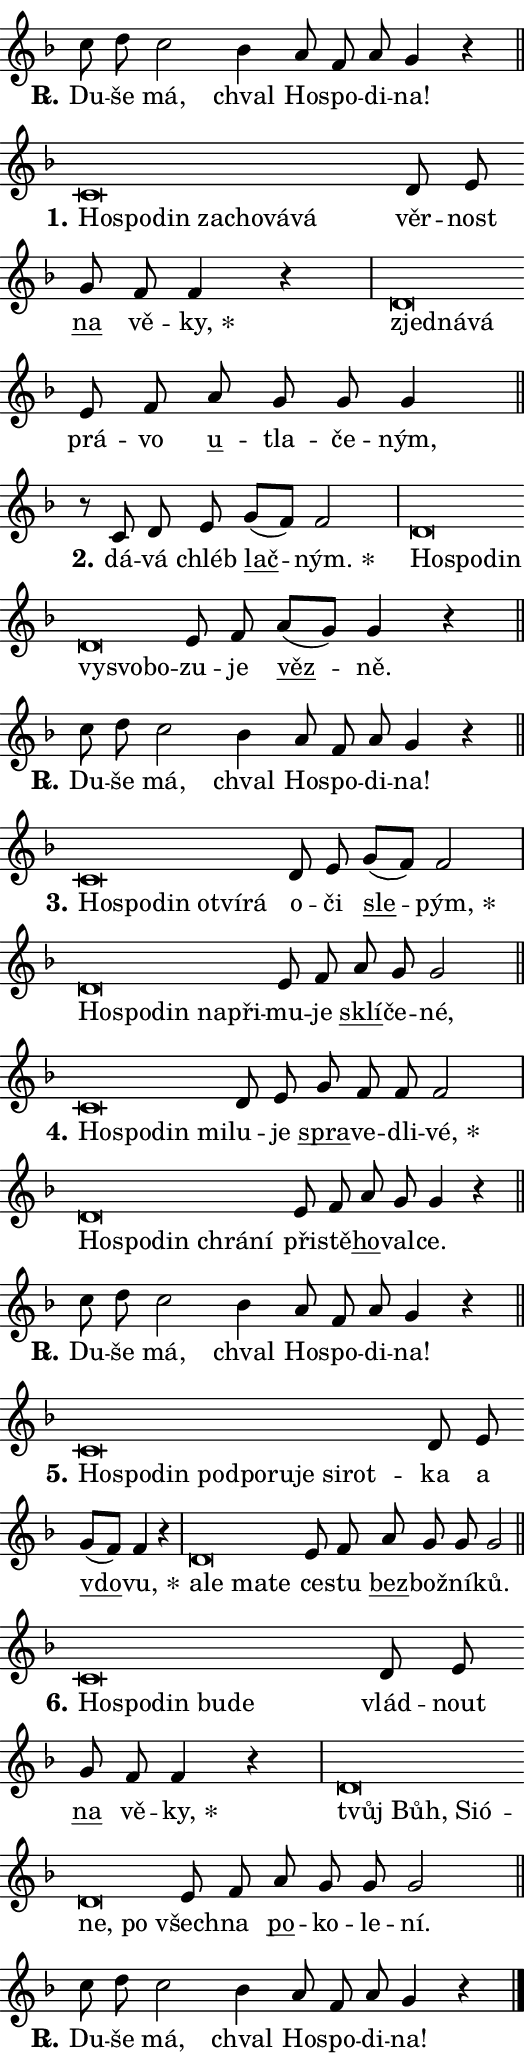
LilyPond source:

\version "2.24.0"
\header { tagline = "" }
\paper {
  indent = 0\cm
  top-margin = 0\cm
  right-margin = 0.13\cm % to fit lyric hyphens
  bottom-margin = 0\cm
  left-margin = 0\cm
  paper-width = 9\cm
  page-breaking = #ly:one-page-breaking
  system-system-spacing.basic-distance = #11
  score-system-spacing.basic-distance = #11
  ragged-last = ##f
}


%% Author: Thomas Morley
%% https://lists.gnu.org/archive/html/lilypond-user/2020-05/msg00002.html
#(define (line-position grob)
"Returns position of @var[grob} in current system:
   @code{'start}, if at first time-step
   @code{'end}, if at last time-step
   @code{'middle} otherwise
"
  (let* ((col (ly:item-get-column grob))
         (ln (ly:grob-object col 'left-neighbor))
         (rn (ly:grob-object col 'right-neighbor))
         (col-to-check-left (if (ly:grob? ln) ln col))
         (col-to-check-right (if (ly:grob? rn) rn col))
         (break-dir-left
           (and
             (ly:grob-property col-to-check-left 'non-musical #f)
             (ly:item-break-dir col-to-check-left)))
         (break-dir-right
           (and
             (ly:grob-property col-to-check-right 'non-musical #f)
             (ly:item-break-dir col-to-check-right))))
        (cond ((eqv? 1 break-dir-left) 'start)
              ((eqv? -1 break-dir-right) 'end)
              (else 'middle))))

#(define (tranparent-at-line-position vctor)
  (lambda (grob)
  "Relying on @code{line-position} select the relevant enry from @var{vctor}.
Used to determine transparency,"
    (case (line-position grob)
      ((end) (not (vector-ref vctor 0)))
      ((middle) (not (vector-ref vctor 1)))
      ((start) (not (vector-ref vctor 2))))))

noteHeadBreakVisibility =
#(define-music-function (break-visibility)(vector?)
"Makes @code{NoteHead}s transparent relying on @var{break-visibility}"
#{
  \override NoteHead.transparent =
    #(tranparent-at-line-position break-visibility)
#})

#(define delete-ledgers-for-transparent-note-heads
  (lambda (grob)
    "Reads whether a @code{NoteHead} is transparent.
If so this @code{NoteHead} is removed from @code{'note-heads} from
@var{grob}, which is supposed to be @code{LedgerLineSpanner}.
As a result ledgers are not printed for this @code{NoteHead}"
    (let* ((nhds-array (ly:grob-object grob 'note-heads))
           (nhds-list
             (if (ly:grob-array? nhds-array)
                 (ly:grob-array->list nhds-array)
                 '()))
           ;; Relies on the transparent-property being done before
           ;; Staff.LedgerLineSpanner.after-line-breaking is executed.
           ;; This is fragile ...
           (to-keep
             (remove
               (lambda (nhd)
                 (ly:grob-property nhd 'transparent #f))
               nhds-list)))
      ;; TODO find a better method to iterate over grob-arrays, similiar
      ;; to filter/remove etc for lists
      ;; For now rebuilt from scratch
      (set! (ly:grob-object grob 'note-heads)  '())
      (for-each
        (lambda (nhd)
          (ly:pointer-group-interface::add-grob grob 'note-heads nhd))
        to-keep))))

squashNotes = {
  \override NoteHead.X-extent = #'(-0.2 . 0.2)
  \override NoteHead.Y-extent = #'(-0.75 . 0)
  \override NoteHead.stencil =
    #(lambda (grob)
       (let ((pos (ly:grob-property grob 'staff-position)))
         (begin
           (if (< pos -7) (display "ERROR: Lower brevis then expected\n") (display ""))
           (if (<= pos -6) ly:text-interface::print ly:note-head::print))))
}
unSquashNotes = {
  \revert NoteHead.X-extent
  \revert NoteHead.Y-extent
  \revert NoteHead.stencil
}

hideNotes = \noteHeadBreakVisibility #begin-of-line-visible
unHideNotes = \noteHeadBreakVisibility #all-visible

% work-around for resetting accidentals
% https://lilypond.org/doc/v2.23/Documentation/notation/displaying-rhythms#unmetered-music
cadenzaMeasure = {
  \cadenzaOff
  \partial 1024 s1024
  \cadenzaOn
}

#(define-markup-command (accent layout props text) (markup?)
  "Underline accented syllable"
  (interpret-markup layout props
    #{\markup \override #'(offset . 4.3) \underline { #text }#}))

responsum = \markup \concat {
  "R" \hspace #-1.05 \path #0.1 #'((moveto 0 0.07) (lineto 0.9 0.8)) \hspace #0.05 "."
}

spaceSize = #0.6828661417322834 % exact space size for TeX Gyre Schola

\layout {
  \context {
    \Staff
    \remove "Time_signature_engraver"
    \override LedgerLineSpanner.after-line-breaking = #delete-ledgers-for-transparent-note-heads
  }
  \context {
    \Lyrics {
      \override LyricSpace.minimum-distance = \spaceSize
      \override LyricText.font-name = #"TeX Gyre Schola"
      \override LyricText.font-size = 1
      \override StanzaNumber.font-name = #"TeX Gyre Schola Bold"
      \override StanzaNumber.font-size = 1
    }
  }
  \context {
    \Score 
    \override NoteHead.text =
      #(lambda (grob) 
        (let ((pos (ly:grob-property grob 'staff-position)))
          #{\markup {
            \combine
              \halign #-0.55 \raise #(if (= pos -6) 0 0.5) \override #'(thickness . 2) \draw-line #'(3.2 . 0)
              \musicglyph "noteheads.sM1"
          }#}))
  }
}

% magnetic-lyrics.ily
%
%   written by
%     Jean Abou Samra <jean@abou-samra.fr>
%     Werner Lemberg <wl@gnu.org>
%
%   adapted by
%     Jiri Hon <jiri.hon@gmail.com>
%
% Version 2022-Apr-15

% https://www.mail-archive.com/lilypond-user@gnu.org/msg149350.html

#(define (Left_hyphen_pointer_engraver context)
   "Collect syllable-hyphen-syllable occurrences in lyrics and store
them in properties.  This engraver only looks to the left.  For
example, if the lyrics input is @code{foo -- bar}, it does the
following.

@itemize @bullet
@item
Set the @code{text} property of the @code{LyricHyphen} grob between
@q{foo} and @q{bar} to @code{foo}.

@item
Set the @code{left-hyphen} property of the @code{LyricText} grob with
text @q{foo} to the @code{LyricHyphen} grob between @q{foo} and
@q{bar}.
@end itemize

Use this auxiliary engraver in combination with the
@code{lyric-@/text::@/apply-@/magnetic-@/offset!} hook."
   (let ((hyphen #f)
         (text #f))
     (make-engraver
      (acknowledgers
       ((lyric-syllable-interface engraver grob source-engraver)
        (set! text grob)))
      (end-acknowledgers
       ((lyric-hyphen-interface engraver grob source-engraver)
        ;(when (not (grob::has-interface grob 'lyric-space-interface))
          (set! hyphen grob)));)
      ((stop-translation-timestep engraver)
       (when (and text hyphen)
         (ly:grob-set-object! text 'left-hyphen hyphen))
       (set! text #f)
       (set! hyphen #f)))))

#(define (lyric-text::apply-magnetic-offset! grob)
   "If the space between two syllables is less than the value in
property @code{LyricText@/.details@/.squash-threshold}, move the right
syllable to the left so that it gets concatenated with the left
syllable.

Use this function as a hook for
@code{LyricText@/.after-@/line-@/breaking} if the
@code{Left_@/hyphen_@/pointer_@/engraver} is active."
   (let ((hyphen (ly:grob-object grob 'left-hyphen #f)))
     (when hyphen
       (let ((left-text (ly:spanner-bound hyphen LEFT)))
         (when (grob::has-interface left-text 'lyric-syllable-interface)
           (let* ((common (ly:grob-common-refpoint grob left-text X))
                  (this-x-ext (ly:grob-extent grob common X))
                  (left-x-ext
                   (begin
                     ;; Trigger magnetism for left-text.
                     (ly:grob-property left-text 'after-line-breaking)
                     (ly:grob-extent left-text common X)))
                  ;; `delta` is the gap width between two syllables.
                  (delta (- (interval-start this-x-ext)
                            (interval-end left-x-ext)))
                  (details (ly:grob-property grob 'details))
                  (threshold (assoc-get 'squash-threshold details 0.2)))
             (when (< delta threshold)
               (let* (;; We have to manipulate the input text so that
                      ;; ligatures crossing syllable boundaries are not
                      ;; disabled.  For languages based on the Latin
                      ;; script this is essentially a beautification.
                      ;; However, for non-Western scripts it can be a
                      ;; necessity.
                      (lt (ly:grob-property left-text 'text))
                      (rt (ly:grob-property grob 'text))
                      (is-space (grob::has-interface hyphen 'lyric-space-interface))
                      (space (if is-space " " ""))
                      (extra-delta (if is-space spaceSize 0))
                      ;; Append new syllable.
                      (ltrt-space (if (and (string? lt) (string? rt))
                                (string-append lt space rt)
                                (make-concat-markup (list lt space rt))))
                      ;; Right-align `ltrt` to the right side.
                      (ltrt-space-markup (grob-interpret-markup
                               grob
                               (make-translate-markup
                                (cons (interval-length this-x-ext) 0)
                                (make-right-align-markup ltrt-space)))))
                 (begin
                   ;; Don't print `left-text`.
                   (ly:grob-set-property! left-text 'stencil #f)
                   ;; Set text and stencil (which holds all collected
                   ;; syllables so far) and shift it to the left.
                   (ly:grob-set-property! grob 'text ltrt-space)
                   (ly:grob-set-property! grob 'stencil ltrt-space-markup)
                   (ly:grob-translate-axis! grob (- (- delta extra-delta)) X))))))))))


#(define (lyric-hyphen::displace-bounds-first grob)
   ;; Make very sure this callback isn't triggered too early.
   (let ((left (ly:spanner-bound grob LEFT))
         (right (ly:spanner-bound grob RIGHT)))
     (ly:grob-property left 'after-line-breaking)
     (ly:grob-property right 'after-line-breaking)
     (ly:lyric-hyphen::print grob)))

squashThreshold = #0.4

\layout {
  \context {
    \Lyrics
    \consists #Left_hyphen_pointer_engraver
    \override LyricText.after-line-breaking =
      #lyric-text::apply-magnetic-offset!
    \override LyricHyphen.stencil = #lyric-hyphen::displace-bounds-first
    \override LyricText.details.squash-threshold = \squashThreshold
    \override LyricHyphen.minimum-distance = 0
    \override LyricHyphen.minimum-length = \squashThreshold
  }
}

squashText = \override LyricText.details.squash-threshold = 9999
unSquashText = \override LyricText.details.squash-threshold = \squashThreshold

leftText = \override LyricText.self-alignment-X = #LEFT
unLeftText = \revert LyricText.self-alignment-X

starOffset = #(lambda (grob) 
                (let ((x_offset (ly:self-alignment-interface::aligned-on-x-parent grob)))
                  (if (= x_offset 0) 0 (+ x_offset 1.2))))

star = #(define-music-function (syllable)(string?)
"Append star separator at the end of a syllable"
#{
  \once \override LyricText.X-offset = #starOffset
  \lyricmode { \markup {
    #syllable
    \override #'((font-name . "TeX Gyre Schola Bold")) \hspace #0.2 \lower #0.65 \larger "*"
  } }
#})

starAccent = #(define-music-function (syllable)(string?)
"Append star separator at the end of a syllable and make accent"
#{
  \once \override LyricText.X-offset = #starOffset
  \lyricmode { \markup {
    \accent #syllable
    \override #'((font-name . "TeX Gyre Schola Bold")) \hspace #0.2 \lower #0.65 \larger "*"
  } }
#})

breath = #(define-music-function (syllable)(string?)
"Append breathing indicator at the end of a syllable"
#{
  \lyricmode { \markup { #syllable "+" } }
#})

optionalBreath = #(define-music-function (syllable)(string?)
"Append optional breathing indicator at the end of a syllable"
#{
  \lyricmode { \markup { #syllable "(+)" } }
#})


\score {
    <<
        \new Voice = "melody" { \cadenzaOn \key f \major \relative { c''8 d c2 bes4 a8 f a g4 r \cadenzaMeasure \bar "||" \break } }
        \new Lyrics \lyricsto "melody" { \lyricmode { \set stanza = \responsum
Du -- še má, chval Ho -- spo -- di -- na! } }
    >>
    \layout {}
}

\score {
    <<
        \new Voice = "melody" { \cadenzaOn \key f \major \relative { \squashNotes c'\breve*1/16 \hideNotes \breve*1/16 \bar "" \breve*1/16 \bar "" \breve*1/16 \bar "" \breve*1/16 \bar "" \breve*1/16 \breve*1/16 \bar "" \unHideNotes \unSquashNotes d8 e \bar "" g f f4 r \cadenzaMeasure \bar "|" \squashNotes d\breve*1/16 \hideNotes \breve*1/16 \breve*1/16 \bar "" \unHideNotes \unSquashNotes e8 f \bar "" a g g g4 \cadenzaMeasure \bar "||" \break } }
        \new Lyrics \lyricsto "melody" { \lyricmode { \set stanza = "1."
\leftText Ho -- \squashText spo -- din za -- cho -- vá -- vá \unLeftText \unSquashText věr -- nost \markup \accent na vě -- \star ky, \leftText zjed -- \squashText ná -- vá \unLeftText \unSquashText prá -- vo \markup \accent u -- tla -- če -- ným, } }
    >>
    \layout {}
}

\score {
    <<
        \new Voice = "melody" { \cadenzaOn \key f \major \relative { r8 c' d8 e \bar "" g[( f)] f2 \cadenzaMeasure \bar "|" \squashNotes d\breve*1/16 \hideNotes \breve*1/16 \bar "" \breve*1/16 \bar "" \breve*1/16 \bar "" \breve*1/16 \breve*1/16 \bar "" \unHideNotes \unSquashNotes e8 f \bar "" a[( g)] g4 r \cadenzaMeasure \bar "||" \break } }
        \new Lyrics \lyricsto "melody" { \lyricmode { \set stanza = "2."
dá -- vá chléb \markup \accent lač -- \star ným. \leftText Ho -- \squashText spo -- din vy -- svo -- bo -- \unLeftText \unSquashText zu -- je \markup \accent věz -- ně. } }
    >>
    \layout {}
}

\score {
    <<
        \new Voice = "melody" { \cadenzaOn \key f \major \relative { c''8 d c2 bes4 a8 f a g4 r \cadenzaMeasure \bar "||" \break } }
        \new Lyrics \lyricsto "melody" { \lyricmode { \set stanza = \responsum
Du -- še má, chval Ho -- spo -- di -- na! } }
    >>
    \layout {}
}

\score {
    <<
        \new Voice = "melody" { \cadenzaOn \key f \major \relative { \squashNotes c'\breve*1/16 \hideNotes \breve*1/16 \bar "" \breve*1/16 \bar "" \breve*1/16 \bar "" \breve*1/16 \breve*1/16 \bar "" \unHideNotes \unSquashNotes d8 e \bar "" g[( f)] f2 \cadenzaMeasure \bar "|" \squashNotes d\breve*1/16 \hideNotes \breve*1/16 \bar "" \breve*1/16 \bar "" \breve*1/16 \breve*1/16 \bar "" \unHideNotes \unSquashNotes e8 f \bar "" a g g2 \cadenzaMeasure \bar "||" \break } }
        \new Lyrics \lyricsto "melody" { \lyricmode { \set stanza = "3."
\leftText Ho -- \squashText spo -- din o -- tví -- rá \unLeftText \unSquashText o -- či \markup \accent sle -- \star pým, \leftText Ho -- \squashText spo -- din na -- při -- \unLeftText \unSquashText mu -- je \markup \accent sklí -- če -- né, } }
    >>
    \layout {}
}

\score {
    <<
        \new Voice = "melody" { \cadenzaOn \key f \major \relative { \squashNotes c'\breve*1/16 \hideNotes \breve*1/16 \bar "" \breve*1/16 \breve*1/16 \bar "" \unHideNotes \unSquashNotes d8 e \bar "" g f f f2 \cadenzaMeasure \bar "|" \squashNotes d\breve*1/16 \hideNotes \breve*1/16 \bar "" \breve*1/16 \bar "" \breve*1/16 \breve*1/16 \bar "" \unHideNotes \unSquashNotes e8 f \bar "" a g g4 r \cadenzaMeasure \bar "||" \break } }
        \new Lyrics \lyricsto "melody" { \lyricmode { \set stanza = "4."
\leftText Ho -- \squashText spo -- din mi -- \unLeftText \unSquashText lu -- je \markup \accent spra -- ve -- dli -- \star vé, \leftText Ho -- \squashText spo -- din chrá -- ní \unLeftText \unSquashText při -- stě -- \markup \accent ho -- val -- ce. } }
    >>
    \layout {}
}

\score {
    <<
        \new Voice = "melody" { \cadenzaOn \key f \major \relative { c''8 d c2 bes4 a8 f a g4 r \cadenzaMeasure \bar "||" \break } }
        \new Lyrics \lyricsto "melody" { \lyricmode { \set stanza = \responsum
Du -- še má, chval Ho -- spo -- di -- na! } }
    >>
    \layout {}
}

\score {
    <<
        \new Voice = "melody" { \cadenzaOn \key f \major \relative { \squashNotes c'\breve*1/16 \hideNotes \breve*1/16 \bar "" \breve*1/16 \bar "" \breve*1/16 \bar "" \breve*1/16 \bar "" \breve*1/16 \bar "" \breve*1/16 \bar "" \breve*1/16 \breve*1/16 \bar "" \unHideNotes \unSquashNotes d8 e \bar "" g[( f)] f4 r \cadenzaMeasure \bar "|" \squashNotes d\breve*1/16 \hideNotes \breve*1/16 \bar "" \breve*1/16 \breve*1/16 \bar "" \unHideNotes \unSquashNotes e8 f \bar "" a g g g2 \cadenzaMeasure \bar "||" \break } }
        \new Lyrics \lyricsto "melody" { \lyricmode { \set stanza = "5."
\leftText Ho -- \squashText spo -- din pod -- po -- ru -- je si -- rot -- \unLeftText \unSquashText ka a \markup \accent vdo -- \star vu, \leftText a -- \squashText le ma -- te \unLeftText \unSquashText ce -- stu \markup \accent bez -- bož -- ní -- ků. } }
    >>
    \layout {}
}

\score {
    <<
        \new Voice = "melody" { \cadenzaOn \key f \major \relative { \squashNotes c'\breve*1/16 \hideNotes \breve*1/16 \bar "" \breve*1/16 \bar "" \breve*1/16 \breve*1/16 \bar "" \unHideNotes \unSquashNotes d8 e \bar "" g f f4 r \cadenzaMeasure \bar "|" \squashNotes d\breve*1/16 \hideNotes \breve*1/16 \bar "" \breve*1/16 \bar "" \breve*1/16 \bar "" \breve*1/16 \breve*1/16 \bar "" \unHideNotes \unSquashNotes e8 f \bar "" a g g g2 \cadenzaMeasure \bar "||" \break } }
        \new Lyrics \lyricsto "melody" { \lyricmode { \set stanza = "6."
\leftText Ho -- \squashText spo -- din bu -- de \unLeftText \unSquashText vlád -- nout \markup \accent na vě -- \star ky, \leftText tvůj \squashText Bůh, Si -- ó -- ne, po \unLeftText \unSquashText všech -- na \markup \accent po -- ko -- le -- ní. } }
    >>
    \layout {}
}

\score {
    <<
        \new Voice = "melody" { \cadenzaOn \key f \major \relative { c''8 d c2 bes4 a8 f a g4 r \cadenzaMeasure \bar "||" \break } \bar "|." }
        \new Lyrics \lyricsto "melody" { \lyricmode { \set stanza = \responsum
Du -- še má, chval Ho -- spo -- di -- na! } }
    >>
    \layout {}
}
